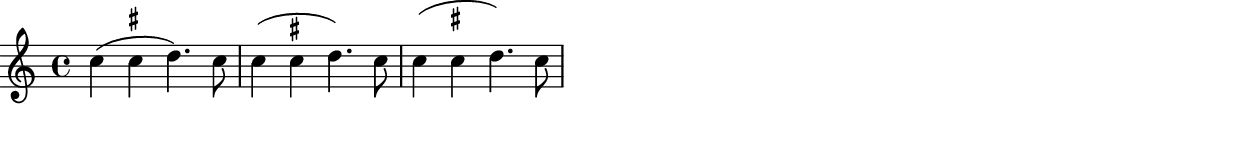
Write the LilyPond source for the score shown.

%% Generated by lilypond-book.py
%% Options: [exampleindent=10.16\mm,fragment,indent=0\mm,line-width=160\mm,quote,relative=2]
\include "lilypond-book-preamble.ly"


% ****************************************************************
% Start cut-&-pastable-section
% ****************************************************************



\paper {
  indent = 0\mm
  line-width = 160\mm
  % offset the left padding, also add 1mm as lilypond creates cropped
  % images with a little space on the right
  line-width = #(- line-width (* mm  3.000000) (* mm 1))
  line-width = 160\mm - 2.0 * 10.16\mm
  % offset the left padding, also add 1mm as lilypond creates cropped
  % images with a little space on the right
  line-width = #(- line-width (* mm  3.000000) (* mm 1))
}

\layout {
  
}



\relative c''
{


% ****************************************************************
% ly snippet contents follows:
% ****************************************************************
\sourcefileline 2323
c4( c^\markup { \tiny \sharp } d4.) c8
c4(
\once \override TextScript.avoid-slur = #'inside
\once \override TextScript.outside-staff-priority = ##f
c4^\markup { \tiny \sharp } d4.) c8
\once \override Slur.outside-staff-priority = #500
c4( c^\markup { \tiny \sharp } d4.) c8



% ****************************************************************
% end ly snippet
% ****************************************************************
}
